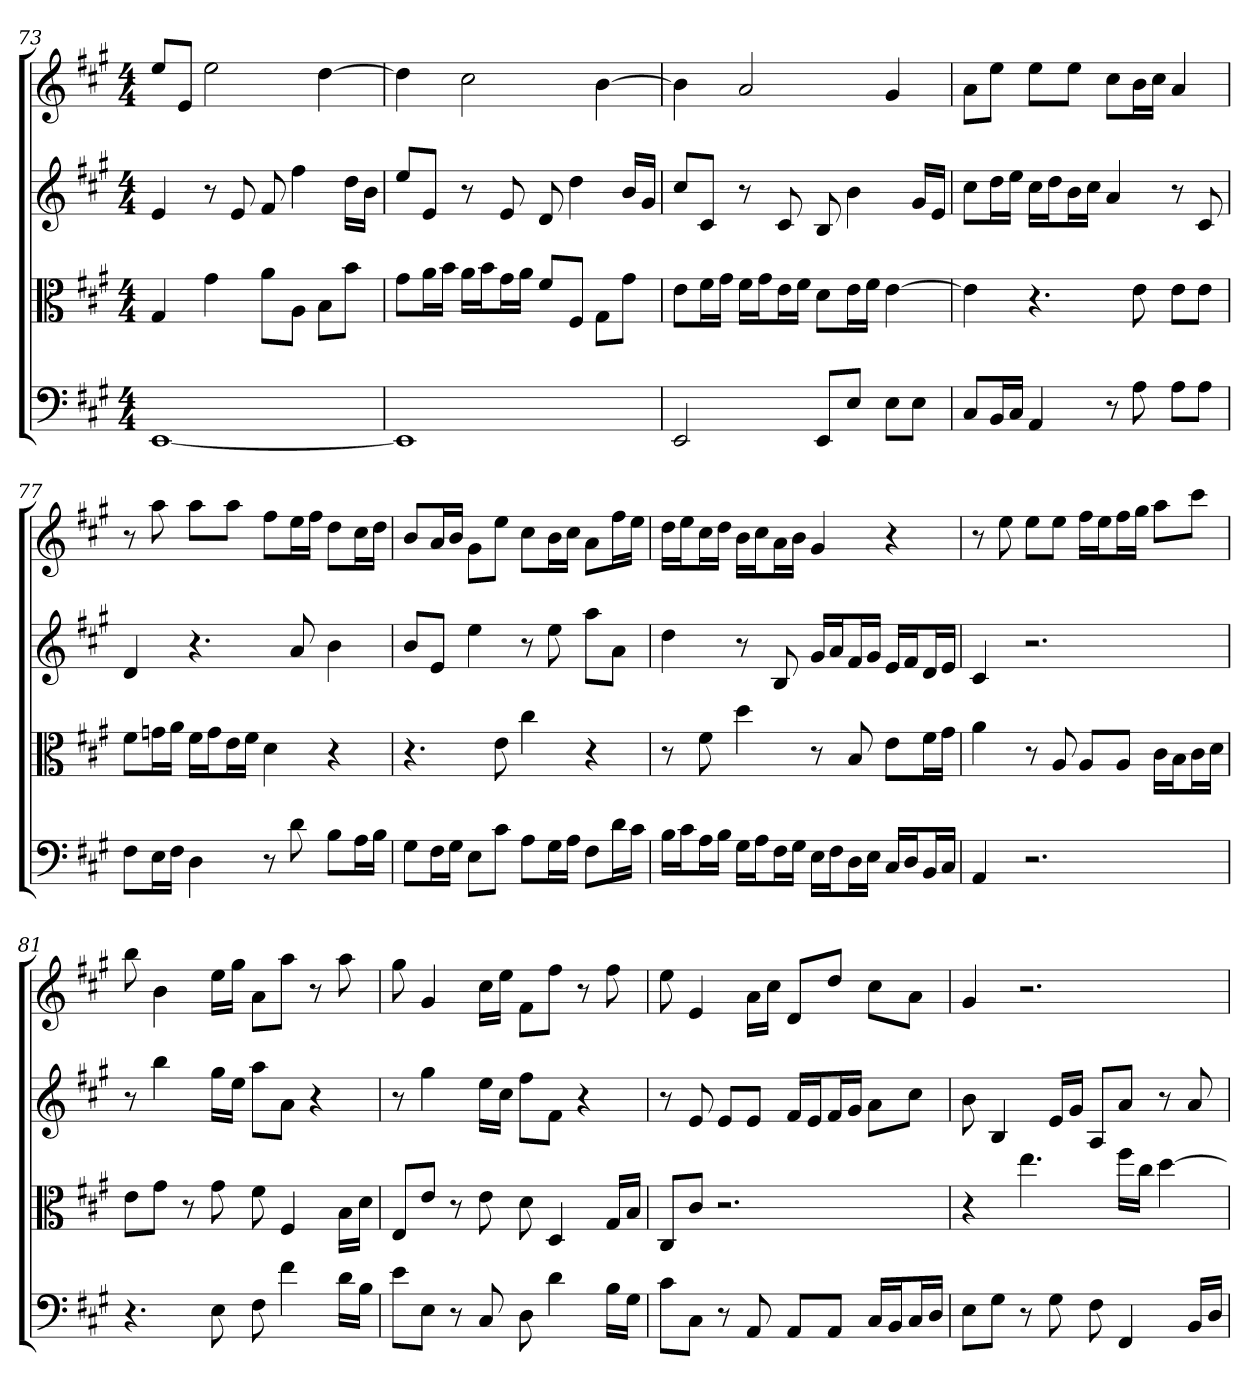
**kern	**kern	**kern	**kern
*part4	*part3	*part2	*part1
*staff4	*staff3	*staff2	*staff1
*clefF4	*clefC3	*	*
*k[f#c#g#]	*k[f#c#g#]	*k[f#c#g#]	*k[f#c#g#]
*A:	*A:	*A:	*A:
*M4/4	*M4/4	*M4/4	*M4/4
=73	=73	=73	=73
[1EE	4G#	4e	8eeL
.	.	.	8eJ
.	4g#	8r	2ee
.	.	8e	.
.	8a\L	8f#	.
.	8A\J	4ff#	.
.	8B\L	.	[4dd
.	8b\J	16ddLL	.
.	.	16bJJ	.
=74	=74	=74	=74
1EE]	8g#\L	8eeL	4dd]
.	16a\L	8eJ	.
.	16b\JJ	.	.
.	16a\LL	8r	2cc#
.	16b\J	.	.
.	16g#\L	8e	.
.	16a\JJ	.	.
.	8f#/L	8d	.
.	8F#/J	4dd	.
.	8G#\L	.	[4b
.	8g#\J	16bLL	.
.	.	16g#JJ	.
=75	=75	=75	=75
2EE	8e\L	8cc#L	4b]
.	16f#\L	8c#J	.
.	16g#\JJ	.	.
.	16f#\LL	8r	2a
.	16g#\J	.	.
.	16e\L	8c#	.
.	16f#\JJ	.	.
8EE/L	8d\L	8B	.
8E/J	16e\L	4b	.
.	16f#\JJ	.	.
8E\L	[4e	.	4g#
8E\J	.	16g#LL	.
.	.	16eJJ	.
=76	=76	=76	=76
8C#/L	4e]	8cc#L	8aL
16BB/L	.	16ddL	8eeJ
16C#/JJ	.	16eeJJ	.
4AA	4.r	16cc#LL	8eeL
.	.	16ddJ	.
.	.	16bL	8eeJ
.	.	16cc#JJ	.
8r	.	4a	8cc#L
8A	8e	.	16bL
.	.	.	16cc#JJ
8A\L	8e\L	8r	4a
8A\J	8e\J	8c#	.
=77	=77	=77	=77
8F#\L	8f#\L	4d	8r
16E\L	16gn\L	.	8aa
16F#\JJ	16a\JJ	.	.
4D	16f#\LL	4.r	8aaL
.	16g\J	.	.
.	16e\L	.	8aaJ
.	16f#\JJ	.	.
8r	4d	.	8ff#L
8d	.	8a	16eeL
.	.	.	16ff#JJ
8B\L	4r	4b	8ddL
16A\L	.	.	16cc#L
16B\JJ	.	.	16ddJJ
=78	=78	=78	=78
8G#\L	4.r	8bL	8bL
16F#\L	.	8eJ	16aL
16G#\JJ	.	.	16bJJ
8E\L	.	4ee	8g#L
8c#\J	8e	.	8eeJ
8A\L	4cc#	8r	8cc#L
16G#\L	.	8ee	16bL
16A\JJ	.	.	16cc#JJ
8F#\L	4r	8aaL	8aL
16d\L	.	8aJ	16ff#L
16c#\JJ	.	.	16eeJJ
=79	=79	=79	=79
16B\LL	8r	4dd	16ddLL
16c#\J	.	.	16eeJ
16A\L	8f#	.	16cc#L
16B\JJ	.	.	16ddJJ
16G#\LL	4dd	8r	16bLL
16A\J	.	.	16cc#J
16F#\L	.	8B	16aL
16G#\JJ	.	.	16bJJ
16E\LL	8r	16g#LL	4g#
16F#\J	.	16aJ	.
16D\L	8B	16f#L	.
16E\JJ	.	16g#JJ	.
16C#/LL	8e\L	16eLL	4r
16D/J	.	16f#J	.
16BB/L	16f#\L	16dL	.
16C#/JJ	16g#\JJ	16eJJ	.
=80	=80	=80	=80
4AA	4a	4c#	8r
.	.	.	8ee
2.r	8r	2.r	8eeL
.	8A	.	8eeJ
.	8A/L	.	16ff#LL
.	.	.	16eeJ
.	8A/J	.	16ff#L
.	.	.	16gg#JJ
.	16c#\LL	.	8aaL
.	16B\J	.	.
.	16c#\L	.	8ccc#J
.	16d\JJ	.	.
=81	=81	=81	=81
4.r	8e\L	8r	8bb
.	8g#\J	4bb	4b
.	8r	.	.
8E	8g#	16gg#LL	16eeLL
.	.	16eeJJ	16gg#JJ
8F#	8f#	8aaL	8aL
4f#	4F#	8aJ	8aaJ
.	.	4r	8r
16d\LL	16B\LL	.	8aa
16B\JJ	16d\JJ	.	.
=82	=82	=82	=82
8e\L	8E/L	8r	8gg#
8E\J	8e/J	4gg#	4g#
8r	8r	.	.
8C#	8e	16eeLL	16cc#LL
.	.	16cc#JJ	16eeJJ
8D	8d	8ff#L	8f#L
4d	4D	8f#J	8ff#J
.	.	4r	8r
16B\LL	16G#/LL	.	8ff#
16G#\JJ	16B/JJ	.	.
=83	=83	=83	=83
8c#\L	8C#/L	8r	8ee
8C#\J	8c#/J	8e	4e
8r	2.r	8eL	.
8AA	.	8eJ	16aLL
.	.	.	16cc#JJ
8AA/L	.	16f#LL	8dL
.	.	16eJ	.
8AA/J	.	16f#L	8ddJ
.	.	16g#JJ	.
16C#/LL	.	8aL	8cc#L
16BB/J	.	.	.
16C#/L	.	8cc#J	8aJ
16D/JJ	.	.	.
=84	=84	=84	=84
8E\L	4r	8b	4g#
8G#\J	.	4B	.
8r	4.ee	.	2.r
8G#	.	16eLL	.
.	.	16g#JJ	.
8F#	.	8AL	.
4FF#	16ff#\LL	8aJ	.
.	16cc#\JJ	.	.
.	[4dd	8r	.
16BB/LL	.	8a	.
16D/JJ	.	.	.
=	=	=	=
*-	*-	*-	*-
